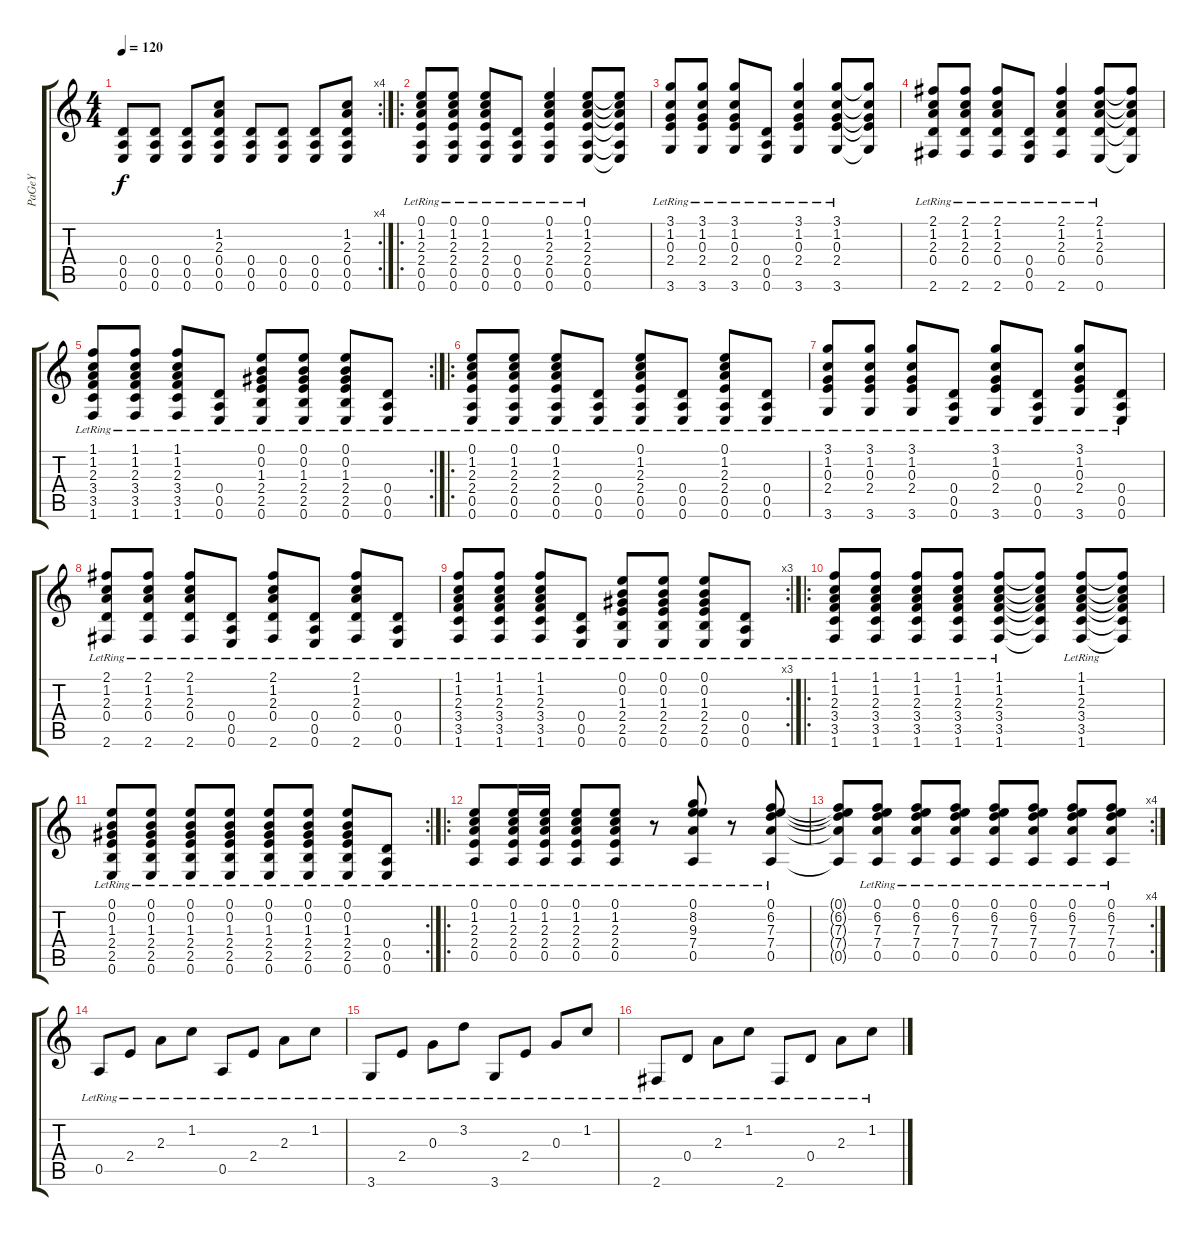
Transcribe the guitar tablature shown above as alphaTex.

\track ("PaGeY" "PaGeY") {instrument acousticguitarsteel}
\staff {score tabs}
\tuning (E4 B3 G3 D3 A2 E2) {hide}
\rc 4
\ts (4 4)
\tempo 120
\clef g2
\ks c
(0.4 0.5 0.6).8{dy f} (0.4 0.5 0.6).8 (0.4 0.5 0.6).8 (1.2 2.3 0.4 0.5 0.6).8 (0.4 0.5 0.6).8 (0.4 0.5 0.6).8 (0.4 0.5 0.6).8 (1.2 2.3 0.4 0.5 0.6).8 |
\ro
(0.1{lr} 1.2{lr} 2.3{lr} 2.4{lr} 0.5{lr} 0.6{lr}).8 (0.1{lr} 1.2{lr} 2.3{lr} 2.4{lr} 0.5{lr} 0.6{lr}).8 (0.1{lr} 1.2{lr} 2.3{lr} 2.4{lr} 0.5{lr} 0.6{lr}).8 (0.4{lr} 0.5{lr} 0.6{lr}).8 (0.1{lr} 1.2{lr} 2.3{lr} 2.4{lr} 0.5{lr} 0.6{lr}).4 (0.1{lr} 1.2{lr} 2.3{lr} 2.4{lr} 0.5{lr} 0.6{lr}).8 (0.1{t} 1.2{t} 2.3{t} 2.4{t} 0.5{t} 0.6{t}).8 |
(3.1{lr} 1.2{lr} 0.3{lr} 2.4{lr} 3.6{lr}).8 (3.1{lr} 1.2{lr} 0.3{lr} 2.4{lr} 3.6{lr}).8 (3.1{lr} 1.2{lr} 0.3{lr} 2.4{lr} 3.6{lr}).8 (0.4{lr} 0.5{lr} 0.6{lr}).8 (3.1{lr} 1.2{lr} 0.3{lr} 2.4{lr} 3.6{lr}).4 (3.1{lr} 1.2{lr} 0.3{lr} 2.4{lr} 3.6{lr}).8 (3.1{t} 1.2{t} 0.3{t} 2.4{t} 3.6{t}).8 |
(2.1{lr} 1.2{lr} 2.3{lr} 0.4{lr} 2.6{lr}).8 (2.1{lr} 1.2{lr} 2.3{lr} 0.4{lr} 2.6{lr}).8 (2.1{lr} 1.2{lr} 2.3{lr} 0.4{lr} 2.6{lr}).8 (0.4{lr} 0.5{lr} 0.6{lr}).8 (2.1{lr} 1.2{lr} 2.3{lr} 0.4{lr} 2.6{lr}).4 (2.1{lr} 1.2{lr} 2.3{lr} 0.4{lr} 0.6{lr}).8 (2.1{t} 1.2{t} 2.3{t} 0.4{t} 0.6{t}).8 |
\rc 2
(1.1{lr} 1.2{lr} 2.3{lr} 3.4{lr} 3.5{lr} 1.6{lr}).8 (1.1{lr} 1.2{lr} 2.3{lr} 3.4{lr} 3.5{lr} 1.6{lr}).8 (1.1{lr} 1.2{lr} 2.3{lr} 3.4{lr} 3.5{lr} 1.6{lr}).8 (0.4{lr} 0.5{lr} 0.6{lr}).8 (0.1{lr} 0.2{lr} 1.3{lr} 2.4{lr} 2.5{lr} 0.6{lr}).8 (0.1{lr} 0.2{lr} 1.3{lr} 2.4{lr} 2.5{lr} 0.6{lr}).8 (0.1{lr} 0.2{lr} 1.3{lr} 2.4{lr} 2.5{lr} 0.6{lr}).8 (0.4{lr} 0.5{lr} 0.6{lr}).8 |
\ro
(0.1{lr} 1.2{lr} 2.3{lr} 2.4{lr} 0.5{lr} 0.6{lr}).8 (0.1{lr} 1.2{lr} 2.3{lr} 2.4{lr} 0.5{lr} 0.6{lr}).8 (0.1{lr} 1.2{lr} 2.3{lr} 2.4{lr} 0.5{lr} 0.6{lr}).8 (0.4{lr} 0.5{lr} 0.6{lr}).8 (0.1{lr} 1.2{lr} 2.3{lr} 2.4{lr} 0.5{lr} 0.6{lr}).8 (0.4{lr} 0.5{lr} 0.6{lr}).8 (0.1{lr} 1.2{lr} 2.3{lr} 2.4{lr} 0.5{lr} 0.6{lr}).8 (0.4{lr} 0.5{lr} 0.6{lr}).8 |
(3.1{lr} 1.2{lr} 0.3{lr} 2.4{lr} 3.6{lr}).8 (3.1{lr} 1.2{lr} 0.3{lr} 2.4{lr} 3.6{lr}).8 (3.1{lr} 1.2{lr} 0.3{lr} 2.4{lr} 3.6{lr}).8 (0.4{lr} 0.5{lr} 0.6{lr}).8 (3.1{lr} 1.2{lr} 0.3{lr} 2.4{lr} 3.6{lr}).8 (0.4{lr} 0.5{lr} 0.6{lr}).8 (3.1{lr} 1.2{lr} 0.3{lr} 2.4{lr} 3.6{lr}).8 (0.4{lr} 0.5{lr} 0.6{lr}).8 |
(2.1{lr} 1.2{lr} 2.3{lr} 0.4{lr} 2.6{lr}).8 (2.1{lr} 1.2{lr} 2.3{lr} 0.4{lr} 2.6{lr}).8 (2.1{lr} 1.2{lr} 2.3{lr} 0.4{lr} 2.6{lr}).8 (0.4{lr} 0.5{lr} 0.6{lr}).8 (2.1{lr} 1.2{lr} 2.3{lr} 0.4{lr} 2.6{lr}).8 (0.4{lr} 0.5{lr} 0.6{lr}).8 (2.1{lr} 1.2{lr} 2.3{lr} 0.4{lr} 2.6{lr}).8 (0.4{lr} 0.5{lr} 0.6{lr}).8 |
\rc 3
(1.1{lr} 1.2{lr} 2.3{lr} 3.4{lr} 3.5{lr} 1.6{lr}).8 (1.1{lr} 1.2{lr} 2.3{lr} 3.4{lr} 3.5{lr} 1.6{lr}).8 (1.1{lr} 1.2{lr} 2.3{lr} 3.4{lr} 3.5{lr} 1.6{lr}).8 (0.4{lr} 0.5{lr} 0.6{lr}).8 (0.1{lr} 0.2{lr} 1.3{lr} 2.4{lr} 2.5{lr} 0.6{lr}).8 (0.1{lr} 0.2{lr} 1.3{lr} 2.4{lr} 2.5{lr} 0.6{lr}).8 (0.1{lr} 0.2{lr} 1.3{lr} 2.4{lr} 2.5{lr} 0.6{lr}).8 (0.4{lr} 0.5{lr} 0.6{lr}).8 |
\ro
(1.1{lr} 1.2{lr} 2.3{lr} 3.4{lr} 3.5{lr} 1.6{lr}).8 (1.1{lr} 1.2{lr} 2.3{lr} 3.4{lr} 3.5{lr} 1.6{lr}).8 (1.1{lr} 1.2{lr} 2.3{lr} 3.4{lr} 3.5{lr} 1.6{lr}).8 (1.1{lr} 1.2{lr} 2.3{lr} 3.4{lr} 3.5{lr} 1.6{lr}).8 (1.1{lr} 1.2{lr} 2.3{lr} 3.4{lr} 3.5{lr} 1.6{lr}).8 (1.1{t} 1.2{t} 2.3{t} 3.4{t} 3.5{t} 1.6{t}).8 (1.1{lr} 1.2{lr} 2.3{lr} 3.4{lr} 3.5{lr} 1.6{lr}).8 (1.1{t} 1.2{t} 2.3{t} 3.4{t} 3.5{t} 1.6{t}).8 |
\rc 2
(0.1{lr} 0.2{lr} 1.3{lr} 2.4{lr} 2.5{lr} 0.6{lr}).8 (0.1{lr} 0.2{lr} 1.3{lr} 2.4{lr} 2.5{lr} 0.6{lr}).8 (0.1{lr} 0.2{lr} 1.3{lr} 2.4{lr} 2.5{lr} 0.6{lr}).8 (0.1{lr} 0.2{lr} 1.3{lr} 2.4{lr} 2.5{lr} 0.6{lr}).8 (0.1{lr} 0.2{lr} 1.3{lr} 2.4{lr} 2.5{lr} 0.6{lr}).8 (0.1{lr} 0.2{lr} 1.3{lr} 2.4{lr} 2.5{lr} 0.6{lr}).8 (0.1{lr} 0.2{lr} 1.3{lr} 2.4{lr} 2.5{lr} 0.6{lr}).8 (0.4{lr} 0.5{lr} 0.6{lr}).8 |
\ro
(0.1{lr} 1.2{lr} 2.3{lr} 2.4{lr} 0.5{lr}).8 (0.1{lr} 1.2{lr} 2.3{lr} 2.4{lr} 0.5{lr}).16 (0.1{lr} 1.2{lr} 2.3{lr} 2.4{lr} 0.5{lr}).16 (0.1{lr} 1.2{lr} 2.3{lr} 2.4{lr} 0.5{lr}).8 (0.1{lr} 1.2{lr} 2.3{lr} 2.4{lr} 0.5{lr}).8 r.8 (0.1{lr} 8.2{lr} 9.3{lr} 7.4{lr} 0.5{lr}).8 r.8 (0.1{lr} 6.2{lr} 7.3{lr} 7.4{lr} 0.5{lr}).8 |
\rc 4
(0.1{t} 6.2{t} 7.3{t} 7.4{t} 0.5{t}).8 (0.1{lr} 6.2{lr} 7.3{lr} 7.4{lr} 0.5{lr}).8 (0.1{lr} 6.2{lr} 7.3{lr} 7.4{lr} 0.5{lr}).8 (0.1{lr} 6.2{lr} 7.3{lr} 7.4{lr} 0.5{lr}).8 (0.1{lr} 6.2{lr} 7.3{lr} 7.4{lr} 0.5{lr}).8 (0.1{lr} 6.2{lr} 7.3{lr} 7.4{lr} 0.5{lr}).8 (0.1{lr} 6.2{lr} 7.3{lr} 7.4{lr} 0.5{lr}).8 (0.1{lr} 6.2{lr} 7.3{lr} 7.4{lr} 0.5{lr}).8 |
0.5{lr}.8 2.4{lr}.8 2.3{lr}.8 1.2{lr}.8 0.5{lr}.8 2.4{lr}.8 2.3{lr}.8 1.2{lr}.8 |
3.6{lr}.8 2.4{lr}.8 0.3{lr}.8 3.2{lr}.8 3.6{lr}.8 2.4{lr}.8 0.3{lr}.8 1.2{lr}.8 |
2.6{lr}.8 0.4{lr}.8 2.3{lr}.8 1.2{lr}.8 2.6{lr}.8 0.4{lr}.8 2.3{lr}.8 1.2{lr}.8
